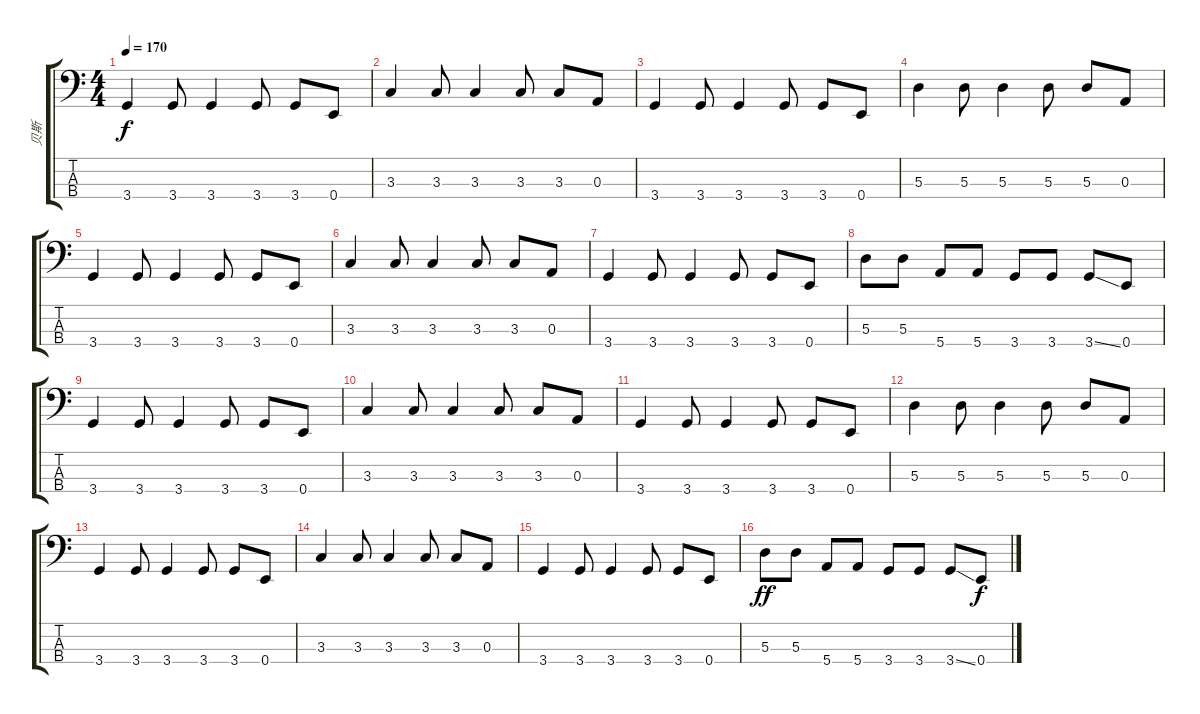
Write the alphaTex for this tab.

\track ("贝斯" "贝斯") {instrument electricbasspick}
\staff {score tabs}
\tuning (G2 D2 A1 E1) {hide}
\ts (4 4)
\tempo 170
\clef f4
\ks c
3.4.4{dy f instrument electricbasspick} 3.4.8 3.4.4 3.4.8 3.4.8 0.4.8 |
3.3.4 3.3.8 3.3.4 3.3.8 3.3.8 0.3.8 |
3.4.4 3.4.8 3.4.4 3.4.8 3.4.8 0.4.8 |
5.3.4 5.3.8 5.3.4 5.3.8 5.3.8 0.3.8 |
3.4.4 3.4.8 3.4.4 3.4.8 3.4.8 0.4.8 |
3.3.4 3.3.8 3.3.4 3.3.8 3.3.8 0.3.8 |
3.4.4 3.4.8 3.4.4 3.4.8 3.4.8 0.4.8 |
5.3.8 5.3.8 5.4.8 5.4.8 3.4.8 3.4.8 3.4{ss}.8 0.4.8 |
3.4.4 3.4.8 3.4.4 3.4.8 3.4.8 0.4.8 |
3.3.4 3.3.8 3.3.4 3.3.8 3.3.8 0.3.8 |
3.4.4 3.4.8 3.4.4 3.4.8 3.4.8 0.4.8 |
5.3.4 5.3.8 5.3.4 5.3.8 5.3.8 0.3.8 |
3.4.4 3.4.8 3.4.4 3.4.8 3.4.8 0.4.8 |
3.3.4 3.3.8 3.3.4 3.3.8 3.3.8 0.3.8 |
3.4.4 3.4.8 3.4.4 3.4.8 3.4.8 0.4.8 |
5.3.8{dy ff} 5.3.8 5.4.8 5.4.8 3.4.8 3.4.8 3.4{ss}.8 0.4.8{dy f}
